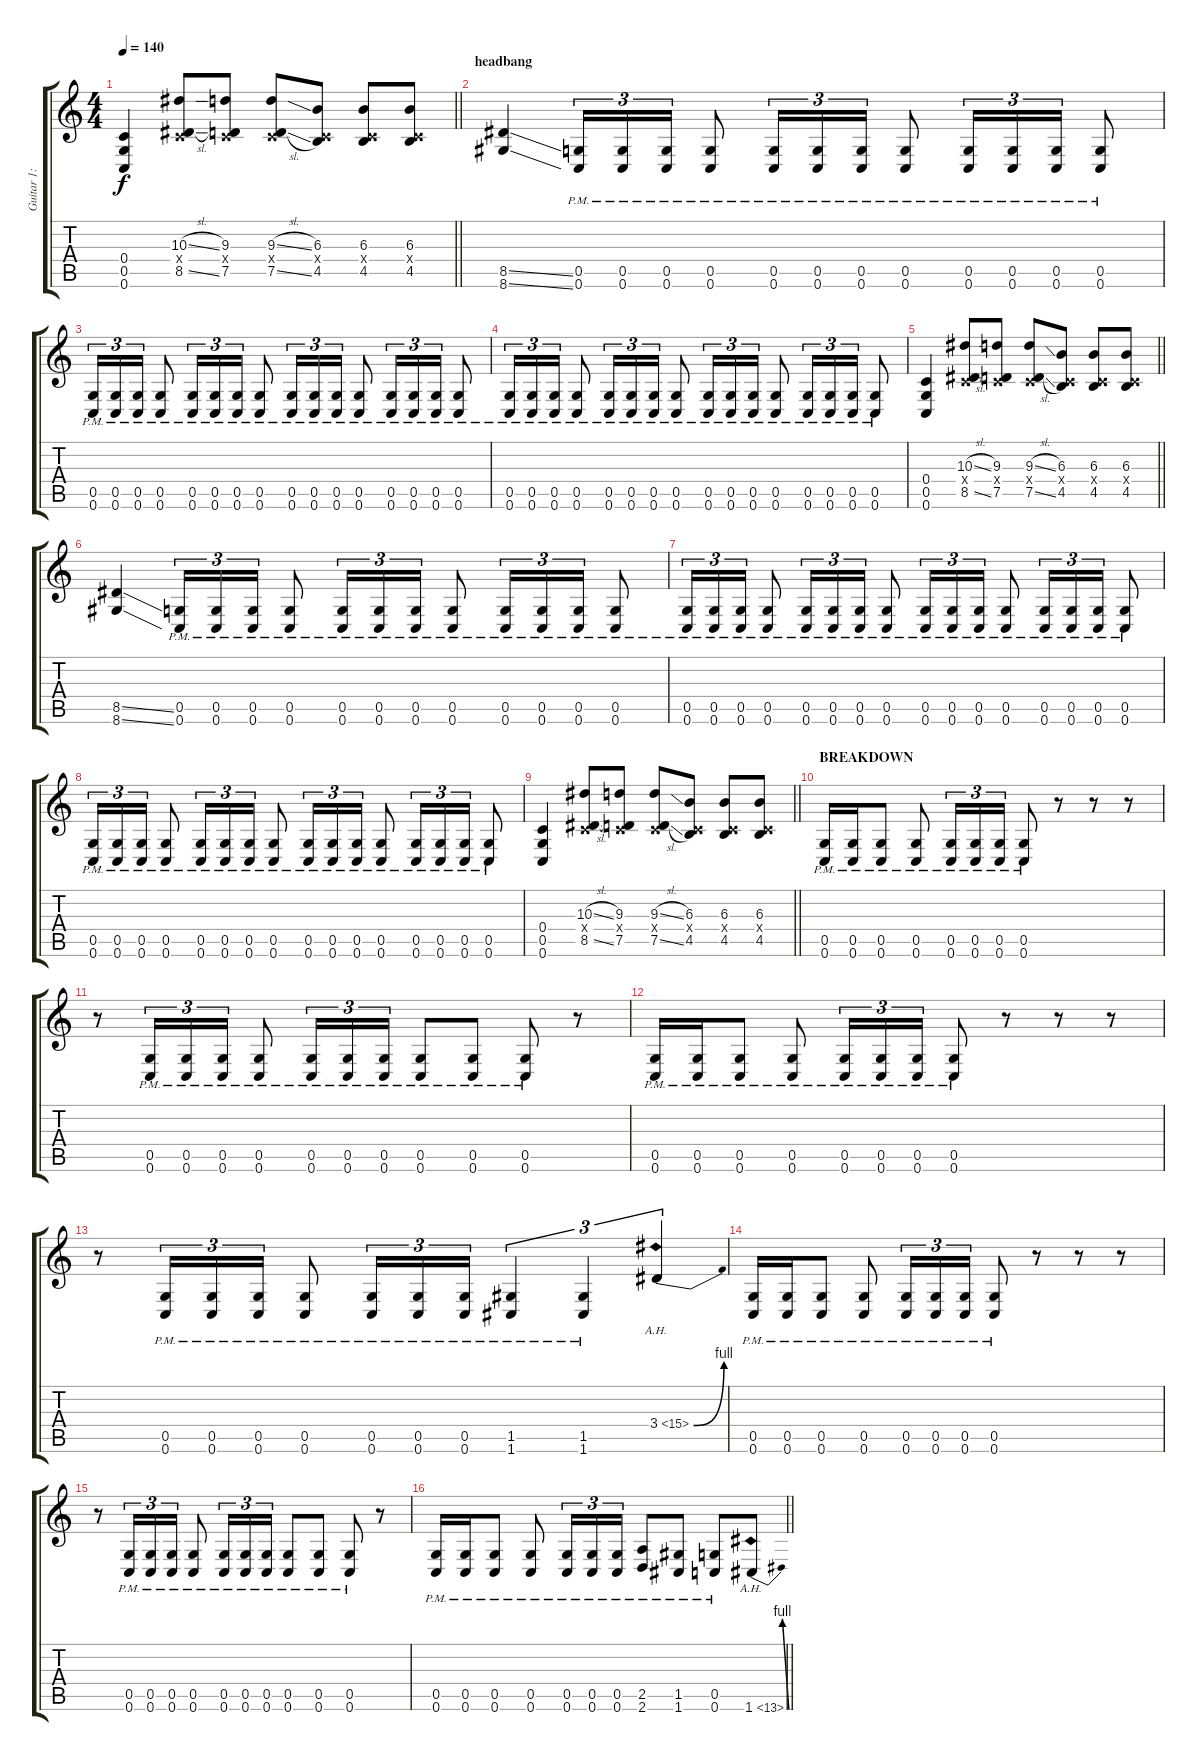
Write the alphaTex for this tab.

\track ("Guitar 1: Simon" "Guitar 1: ") {instrument distortionguitar}
\staff {score tabs}
\tuning (D4 A3 F3 C3 G2 C2) {hide}
\ts (4 4)
\tempo 140
\clef g2
\barLineRight lightlight
\ks c
(0.4 0.5 0.6).4{dy f} (10.3{sl} 0.4{x} 8.5{sl}).8 (9.3 0.4{x} 7.5).8 (9.3{sl} 0.4{x} 7.5{sl}).8 (6.3 0.4{x} 4.5).8 (6.3 0.4{x} 4.5).8 (6.3 0.4{x} 4.5).8 |
\section ("" "headbang")
(8.5{ss} 8.6{ss}).4 (0.5{pm} 0.6).16{tu (3 2)} (0.5{pm} 0.6).16{tu (3 2)} (0.5{pm} 0.6).16{tu (3 2)} (0.5{pm} 0.6).8 (0.5{pm} 0.6).16{tu (3 2)} (0.5{pm} 0.6).16{tu (3 2)} (0.5{pm} 0.6).16{tu (3 2)} (0.5{pm} 0.6).8 (0.5{pm} 0.6).16{tu (3 2)} (0.5{pm} 0.6).16{tu (3 2)} (0.5{pm} 0.6).16{tu (3 2)} (0.5{pm} 0.6).8 |
(0.5{pm} 0.6).16{tu (3 2)} (0.5{pm} 0.6).16{tu (3 2)} (0.5{pm} 0.6).16{tu (3 2)} (0.5{pm} 0.6).8 (0.5{pm} 0.6).16{tu (3 2)} (0.5{pm} 0.6).16{tu (3 2)} (0.5{pm} 0.6).16{tu (3 2)} (0.5{pm} 0.6).8 (0.5{pm} 0.6).16{tu (3 2)} (0.5{pm} 0.6).16{tu (3 2)} (0.5{pm} 0.6).16{tu (3 2)} (0.5{pm} 0.6).8 (0.5{pm} 0.6).16{tu (3 2)} (0.5{pm} 0.6).16{tu (3 2)} (0.5{pm} 0.6).16{tu (3 2)} (0.5{pm} 0.6).8 |
(0.5{pm} 0.6).16{tu (3 2)} (0.5{pm} 0.6).16{tu (3 2)} (0.5{pm} 0.6).16{tu (3 2)} (0.5{pm} 0.6).8 (0.5{pm} 0.6).16{tu (3 2)} (0.5{pm} 0.6).16{tu (3 2)} (0.5{pm} 0.6).16{tu (3 2)} (0.5{pm} 0.6).8 (0.5{pm} 0.6).16{tu (3 2)} (0.5{pm} 0.6).16{tu (3 2)} (0.5{pm} 0.6).16{tu (3 2)} (0.5{pm} 0.6).8 (0.5{pm} 0.6).16{tu (3 2)} (0.5{pm} 0.6).16{tu (3 2)} (0.5{pm} 0.6).16{tu (3 2)} (0.5{pm} 0.6).8 |
\barLineRight lightlight
(0.4 0.5 0.6).4 (10.3{sl} 0.4{x} 8.5{sl}).8 (9.3 0.4{x} 7.5).8 (9.3{sl} 0.4{x} 7.5{sl}).8 (6.3 0.4{x} 4.5).8 (6.3 0.4{x} 4.5).8 (6.3 0.4{x} 4.5).8 |
(8.5{ss} 8.6{ss}).4 (0.5{pm} 0.6).16{tu (3 2)} (0.5{pm} 0.6).16{tu (3 2)} (0.5{pm} 0.6).16{tu (3 2)} (0.5{pm} 0.6).8 (0.5{pm} 0.6).16{tu (3 2)} (0.5{pm} 0.6).16{tu (3 2)} (0.5{pm} 0.6).16{tu (3 2)} (0.5{pm} 0.6).8 (0.5{pm} 0.6).16{tu (3 2)} (0.5{pm} 0.6).16{tu (3 2)} (0.5{pm} 0.6).16{tu (3 2)} (0.5{pm} 0.6).8 |
(0.5{pm} 0.6).16{tu (3 2)} (0.5{pm} 0.6).16{tu (3 2)} (0.5{pm} 0.6).16{tu (3 2)} (0.5{pm} 0.6).8 (0.5{pm} 0.6).16{tu (3 2)} (0.5{pm} 0.6).16{tu (3 2)} (0.5{pm} 0.6).16{tu (3 2)} (0.5{pm} 0.6).8 (0.5{pm} 0.6).16{tu (3 2)} (0.5{pm} 0.6).16{tu (3 2)} (0.5{pm} 0.6).16{tu (3 2)} (0.5{pm} 0.6).8 (0.5{pm} 0.6).16{tu (3 2)} (0.5{pm} 0.6).16{tu (3 2)} (0.5{pm} 0.6).16{tu (3 2)} (0.5{pm} 0.6).8 |
(0.5{pm} 0.6).16{tu (3 2)} (0.5{pm} 0.6).16{tu (3 2)} (0.5{pm} 0.6).16{tu (3 2)} (0.5{pm} 0.6).8 (0.5{pm} 0.6).16{tu (3 2)} (0.5{pm} 0.6).16{tu (3 2)} (0.5{pm} 0.6).16{tu (3 2)} (0.5{pm} 0.6).8 (0.5{pm} 0.6).16{tu (3 2)} (0.5{pm} 0.6).16{tu (3 2)} (0.5{pm} 0.6).16{tu (3 2)} (0.5{pm} 0.6).8 (0.5{pm} 0.6).16{tu (3 2)} (0.5{pm} 0.6).16{tu (3 2)} (0.5{pm} 0.6).16{tu (3 2)} (0.5{pm} 0.6).8 |
\barLineRight lightlight
(0.4 0.5 0.6).4 (10.3{sl} 0.4{x} 8.5{sl}).8 (9.3 0.4{x} 7.5).8 (9.3{sl} 0.4{x} 7.5{sl}).8 (6.3 0.4{x} 4.5).8 (6.3 0.4{x} 4.5).8 (6.3 0.4{x} 4.5).8 |
\section ("" "BREAKDOWN")
(0.5{pm} 0.6).16 (0.5{pm} 0.6).16 (0.5{pm} 0.6).8 (0.5{pm} 0.6).8 (0.5{pm} 0.6).16{tu (3 2)} (0.5{pm} 0.6).16{tu (3 2)} (0.5{pm} 0.6).16{tu (3 2)} (0.5{pm} 0.6).8 r.8 r.8 r.8 |
r.8 (0.5{pm} 0.6).16{tu (3 2)} (0.5{pm} 0.6).16{tu (3 2)} (0.5{pm} 0.6).16{tu (3 2)} (0.5{pm} 0.6).8 (0.5{pm} 0.6).16{tu (3 2)} (0.5{pm} 0.6).16{tu (3 2)} (0.5{pm} 0.6).16{tu (3 2)} (0.5{pm} 0.6).8 (0.5{pm} 0.6).8 (0.5{pm} 0.6).8 r.8 |
(0.5{pm} 0.6).16 (0.5{pm} 0.6).16 (0.5{pm} 0.6).8 (0.5{pm} 0.6).8 (0.5{pm} 0.6).16{tu (3 2)} (0.5{pm} 0.6).16{tu (3 2)} (0.5{pm} 0.6).16{tu (3 2)} (0.5{pm} 0.6).8 r.8 r.8 r.8 |
r.8 (0.5{pm} 0.6).16{tu (3 2)} (0.5{pm} 0.6).16{tu (3 2)} (0.5{pm} 0.6).16{tu (3 2)} (0.5{pm} 0.6).8 (0.5{pm} 0.6).16{tu (3 2)} (0.5{pm} 0.6).16{tu (3 2)} (0.5{pm} 0.6).16{tu (3 2)} (1.5{pm} 1.6).4{tu (3 2)} (1.5{pm} 1.6).4{tu (3 2)} 3.4{be (bend 0 0 60 4) ah 12}.4{tu (3 2)} |
(0.5{pm} 0.6).16 (0.5{pm} 0.6).16 (0.5{pm} 0.6).8 (0.5{pm} 0.6).8 (0.5{pm} 0.6).16{tu (3 2)} (0.5{pm} 0.6).16{tu (3 2)} (0.5{pm} 0.6).16{tu (3 2)} (0.5{pm} 0.6).8 r.8 r.8 r.8 |
r.8 (0.5{pm} 0.6).16{tu (3 2)} (0.5{pm} 0.6).16{tu (3 2)} (0.5{pm} 0.6).16{tu (3 2)} (0.5{pm} 0.6).8 (0.5{pm} 0.6).16{tu (3 2)} (0.5{pm} 0.6).16{tu (3 2)} (0.5{pm} 0.6).16{tu (3 2)} (0.5{pm} 0.6).8 (0.5{pm} 0.6).8 (0.5{pm} 0.6).8 r.8 |
\barLineRight lightlight
(0.5{pm} 0.6).16 (0.5{pm} 0.6).16 (0.5{pm} 0.6).8 (0.5{pm} 0.6).8 (0.5{pm} 0.6).16{tu (3 2)} (0.5{pm} 0.6).16{tu (3 2)} (0.5{pm} 0.6).16{tu (3 2)} (2.5{pm} 2.6).8 (1.5{pm} 1.6).8 (0.5{pm} 0.6).8 1.6{be (bend 0 0 60 4) ah 12}.8
